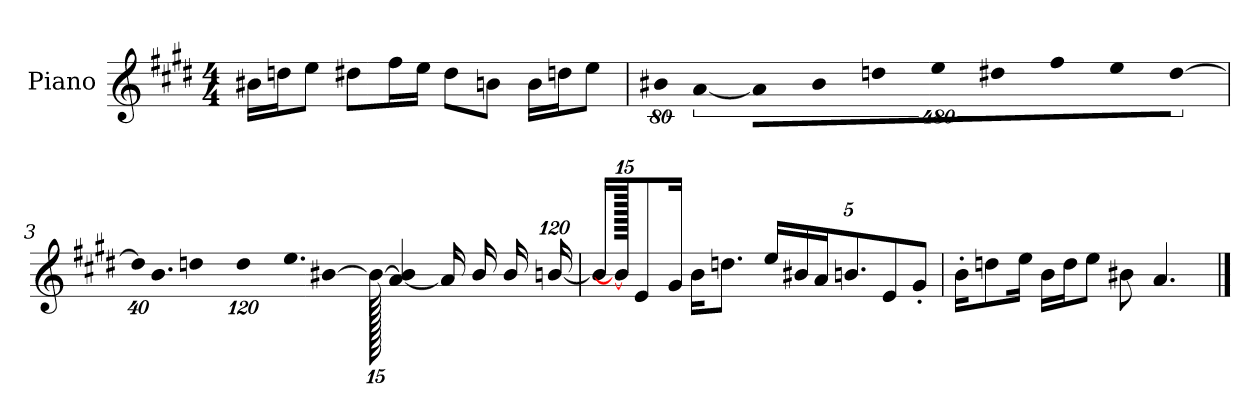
**kern
*part1
*staff1
*I"Piano
*I'P-no
*clefG2
*k[f#c#g#d#]
*M4/4
*MM90
=1
16b#X\LL
16ddn\J
8ee\J
8dd#X\L
16ff#\L
16ee\JJ
8dd#\L
8bn\J
16b\LL
16ddn\J
8ee\J
=2
!LO:N:vis=8
640%71b#X\
!LO:N:vis=4
[1920%427a/
!LO:N:vis=16
1920%107a\LL]
!LO:N:vis=16
1920%107b#\J
!LO:N:vis=8
640%71ddn\
!LO:N:vis=8
640%71ee\
!LO:N:vis=8
640%71dd#X\
!LO:N:vis=16
1920%107ff#\L
!LO:N:vis=16
1920%107ee\J
!LO:N:vis=8
[640%71dd#\J
!!LO:LB:g=z
=3
*Xbrackettup
!LO:N:vis=32
640%23dd#\KLL]
!LO:N:vis=16.
960%103b\
!LO:N:vis=16
1920%137ddn\
!LO:N:vis=16
1920%137dd\
!LO:N:vis=16.
960%103ee\
[384%41b#X\J
1920b#\_
[4a/ 4b#/]
16a/LL]
16b#/
16b#/
[1920%119bn/JJ
=4
16b/KL]
1920b/_
8e/
16g#/Jk
16b\KL
8.ddn\J
20ee/LL
20b#X/
20a/J
10.bn/
10e/
10g#'/J
=5
16b'\KL
8ddn\
16ee\Jk
16b\LL
16dd\J
8ee\J
8b#X\
4.a/
==
*-
